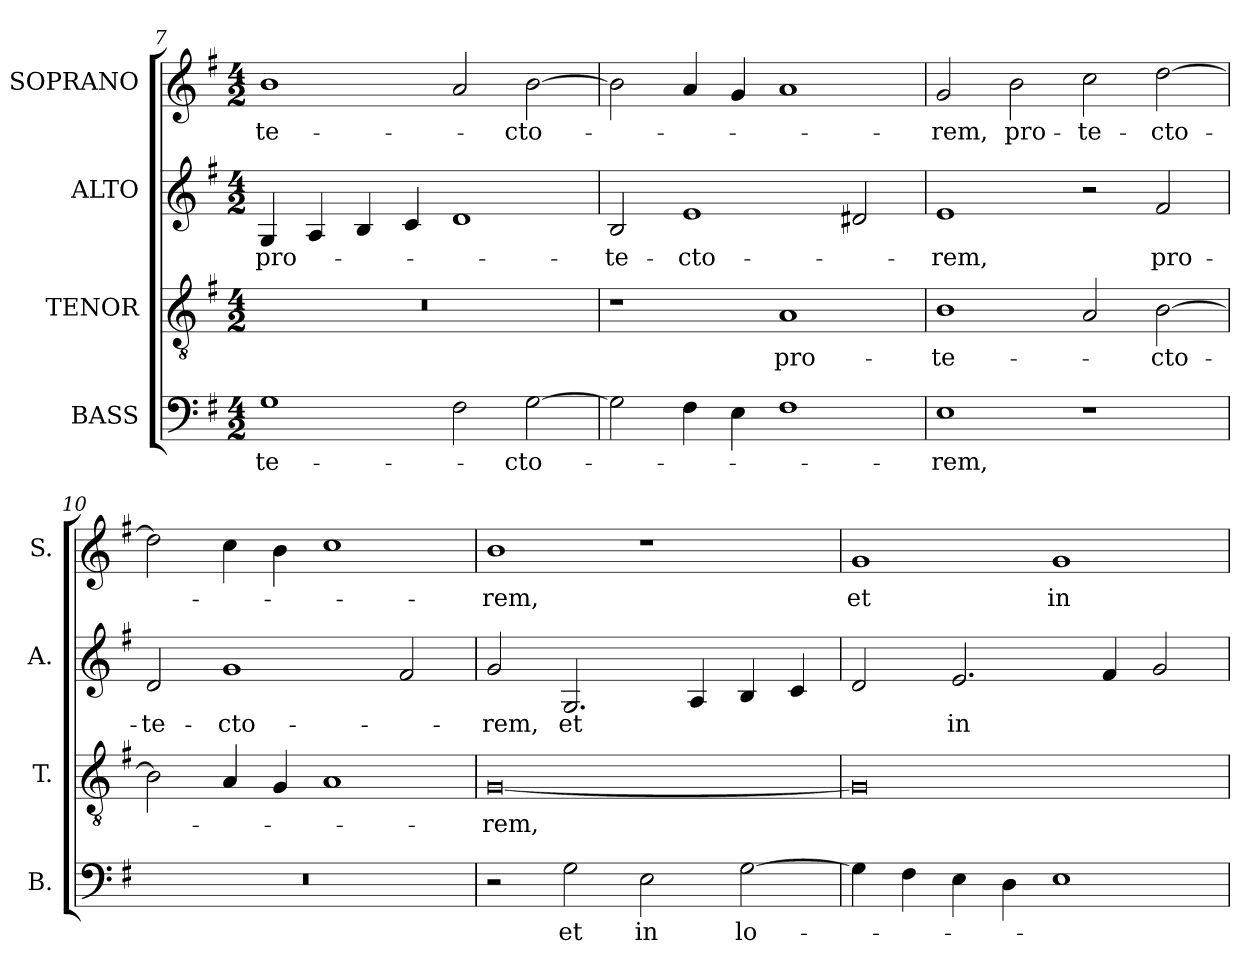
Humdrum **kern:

**kern	**text	**kern	**text	**kern	**text	**kern	**text
*part4	*part4	*part3	*part3	*part2	*part2	*part1	*part1
*staff4	*staff4	*staff3	*staff3	*staff2	*staff2	*staff1	*staff1
*I"BASS	*	*I"TENOR	*	*I"ALTO	*	*I"SOPRANO	*
*I'B.	*	*I'T.	*	*I'A.	*	*I'S.	*
*clefF4	*	*clefGv2	*	*clefG2	*	*clefG2	*
*	*	*ITrd7c12	*	*	*	*	*
*k[f#]	*	*k[f#]	*	*k[f#]	*	*k[f#]	*
*G:	*	*G:	*	*G:	*	*G:	*
*M4/2	*	*M4/2	*	*M4/2	*	*M4/2	*
=7	=7	=7	=7	=7	=7	=7	=7
!	!LO:LY:b:color=#000000	!LO:N:vis=1	!	!	!	!	!
!	!	!	!	!	!LO:LY:b:color=#000000	!	!
!	!	!	!	!	!	!	!LO:LY:b:color=#000000
1Gi	-te-	0r	.	4Gi/	pro-	1bi	-te-
.	.	.	.	4Ai/	.	.	.
.	.	.	.	4Bi/	.	.	.
.	.	.	.	4ci/	.	.	.
2F#i\	.	.	.	1di	.	2ai/	.
!	!LO:LY:b:color=#000000	!	!	!	!	!	!
!	!	!	!	!	!	!	!LO:LY:b:color=#000000
[2Gi\	-cto-	.	.	.	.	[2bi\	-cto-
!!LO:LB:g=z
=8	=8	=8	=8	=8	=8	=8	=8
!	!	!	!	!	!LO:LY:b:color=#000000	!	!
2Gi\]	.	1r	.	2Bi/	-te-	2bi\]	.
!	!	!	!	!	!LO:LY:b:color=#000000	!	!
4F#i\	.	.	.	1ei	-cto-	4ai/	.
4Ei\	.	.	.	.	.	4gi/	.
!	!	!	!LO:LY:b:color=#000000	!	!	!	!
1F#i	.	1AAi	pro-	.	.	1ai	.
.	.	.	.	2d#Xi/	.	.	.
=9	=9	=9	=9	=9	=9	=9	=9
!	!LO:LY:b:color=#000000	!	!	!	!	!	!
!	!	!	!LO:LY:b:color=#000000	!	!	!	!
!	!	!	!	!	!LO:LY:b:color=#000000	!	!
!	!	!	!	!	!	!	!LO:LY:b:color=#000000
1Ei	-rem,	1BBi	-te-	1ei	-rem,	2gi/	-rem,
!	!	!	!	!	!	!	!LO:LY:b:color=#000000
.	.	.	.	.	.	2bi\	pro-
!	!	!	!	!	!	!	!LO:LY:b:color=#000000
1r	.	2AAi/	.	2r	.	2cci\	-te-
!	!	!	!LO:LY:b:color=#000000	!	!	!	!
!	!	!	!	!	!LO:LY:b:color=#000000	!	!
!	!	!	!	!	!	!	!LO:LY:b:color=#000000
.	.	[2BBi\	-cto-	2f#i/	pro-	[2ddi\	-cto-
=10	=10	=10	=10	=10	=10	=10	=10
!LO:N:vis=1	!	!	!	!	!	!	!
!	!	!	!	!	!LO:LY:b:color=#000000	!	!
0r	.	2BBi\]	.	2di/	-te-	2ddi\]	.
!	!	!	!	!	!LO:LY:b:color=#000000	!	!
.	.	4AAi/	.	1gi	-cto-	4cci\	.
.	.	4GGi/	.	.	.	4bi\	.
.	.	1AAi	.	.	.	1cci	.
.	.	.	.	2f#i/	.	.	.
=11	=11	=11	=11	=11	=11	=11	=11
!	!	!	!LO:LY:b:color=#000000	!	!	!	!
!	!	!	!	!	!LO:LY:b:color=#000000	!	!
!	!	!	!	!	!	!	!LO:LY:b:color=#000000
2r	.	[0GGi	-rem,	2gi/	-rem,	1bi	-rem,
!	!LO:LY:b:color=#000000	!	!	!	!	!	!
!	!	!	!	!	!LO:LY:b:color=#000000	!	!
2Gi\	et	.	.	2.Gi/	et	.	.
!	!LO:LY:b:color=#000000	!	!	!	!	!	!
2Ei\	in	.	.	.	.	1r	.
.	.	.	.	4Ai/	.	.	.
!	!LO:LY:b:color=#000000	!	!	!	!	!	!
[2Gi\	lo-	.	.	4Bi/	.	.	.
.	.	.	.	4ci/	.	.	.
=12	=12	=12	=12	=12	=12	=12	=12
!	!	!	!	!	!	!	!LO:LY:b:color=#000000
4Gi\]	.	0GGi]	.	2di/	.	1gi	et
4F#i\	.	.	.	.	.	.	.
!	!	!	!	!	!LO:LY:b:color=#000000	!	!
4Ei\	.	.	.	2.ei/	in	.	.
4Di\	.	.	.	.	.	.	.
!	!	!	!	!	!	!	!LO:LY:b:color=#000000
1Ei	.	.	.	.	.	1gi	in
.	.	.	.	4f#i/	.	.	.
.	.	.	.	2gi/	.	.	.
=	=	=	=	=	=	=	=
*-	*-	*-	*-	*-	*-	*-	*-
